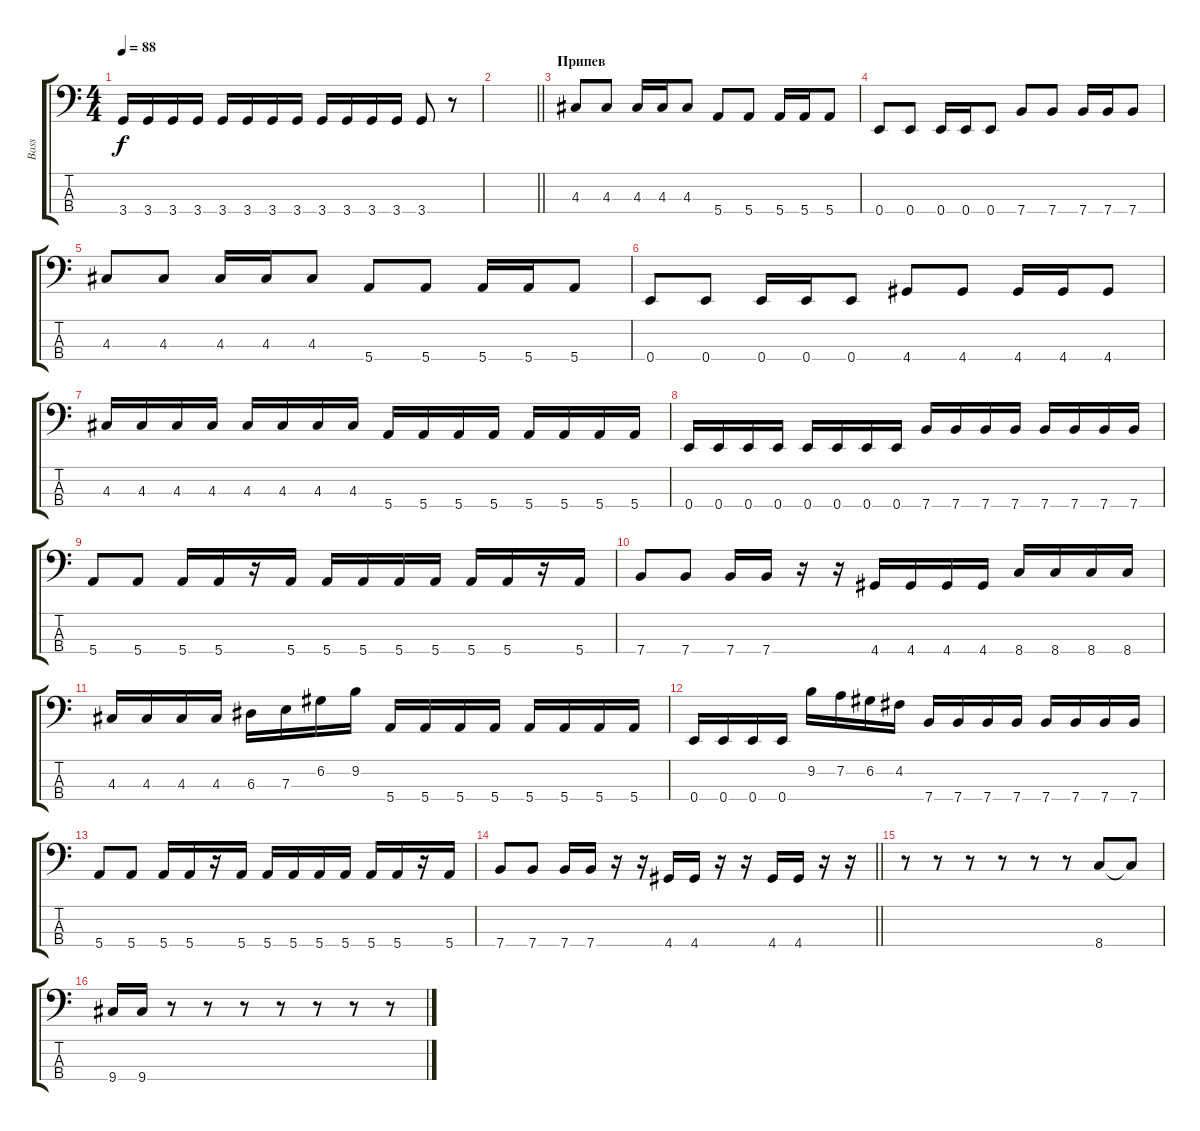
\track ("Bass" "Bass") {instrument electricbasspick}
\staff {score tabs}
\tuning (G2 D2 A1 E1) {hide}
\ts (4 4)
\tempo 88
\clef f4
\ks c
3.4.16{dy f} 3.4.16 3.4.16 3.4.16 3.4.16 3.4.16 3.4.16 3.4.16 3.4.16 3.4.16 3.4.16 3.4.16 3.4.8 r.8 |
\barLineRight lightlight
|
\section ("" "Припев")
4.3.8 4.3.8 4.3.16 4.3.16 4.3.8 5.4.8 5.4.8 5.4.16 5.4.16 5.4.8 |
0.4.8 0.4.8 0.4.16 0.4.16 0.4.8 7.4.8 7.4.8 7.4.16 7.4.16 7.4.8 |
4.3.8 4.3.8 4.3.16 4.3.16 4.3.8 5.4.8 5.4.8 5.4.16 5.4.16 5.4.8 |
0.4.8 0.4.8 0.4.16 0.4.16 0.4.8 4.4.8 4.4.8 4.4.16 4.4.16 4.4.8 |
4.3.16 4.3.16 4.3.16 4.3.16 4.3.16 4.3.16 4.3.16 4.3.16 5.4.16 5.4.16 5.4.16 5.4.16 5.4.16 5.4.16 5.4.16 5.4.16 |
0.4.16 0.4.16 0.4.16 0.4.16 0.4.16 0.4.16 0.4.16 0.4.16 7.4.16 7.4.16 7.4.16 7.4.16 7.4.16 7.4.16 7.4.16 7.4.16 |
5.4.8 5.4.8 5.4.16 5.4.16 r.16 5.4.16 5.4.16 5.4.16 5.4.16 5.4.16 5.4.16 5.4.16 r.16 5.4.16 |
7.4.8 7.4.8 7.4.16 7.4.16 r.16 r.16 4.4.16 4.4.16 4.4.16 4.4.16 8.4.16 8.4.16 8.4.16 8.4.16 |
4.3.16 4.3.16 4.3.16 4.3.16 6.3.16 7.3.16 6.2.16 9.2.16 5.4.16 5.4.16 5.4.16 5.4.16 5.4.16 5.4.16 5.4.16 5.4.16 |
0.4.16 0.4.16 0.4.16 0.4.16 9.2.16 7.2.16 6.2.16 4.2.16 7.4.16 7.4.16 7.4.16 7.4.16 7.4.16 7.4.16 7.4.16 7.4.16 |
5.4.8 5.4.8 5.4.16 5.4.16 r.16 5.4.16 5.4.16 5.4.16 5.4.16 5.4.16 5.4.16 5.4.16 r.16 5.4.16 |
\barLineRight lightlight
7.4.8 7.4.8 7.4.16 7.4.16 r.16 r.16 4.4.16 4.4.16 r.16 r.16 4.4.16 4.4.16 r.16 r.16 |
r.8 r.8 r.8 r.8 r.8 r.8 8.4.8 8.4{t}.8 |
9.4.16 9.4.16 r.8 r.8 r.8 r.8 r.8 r.8 r.8
